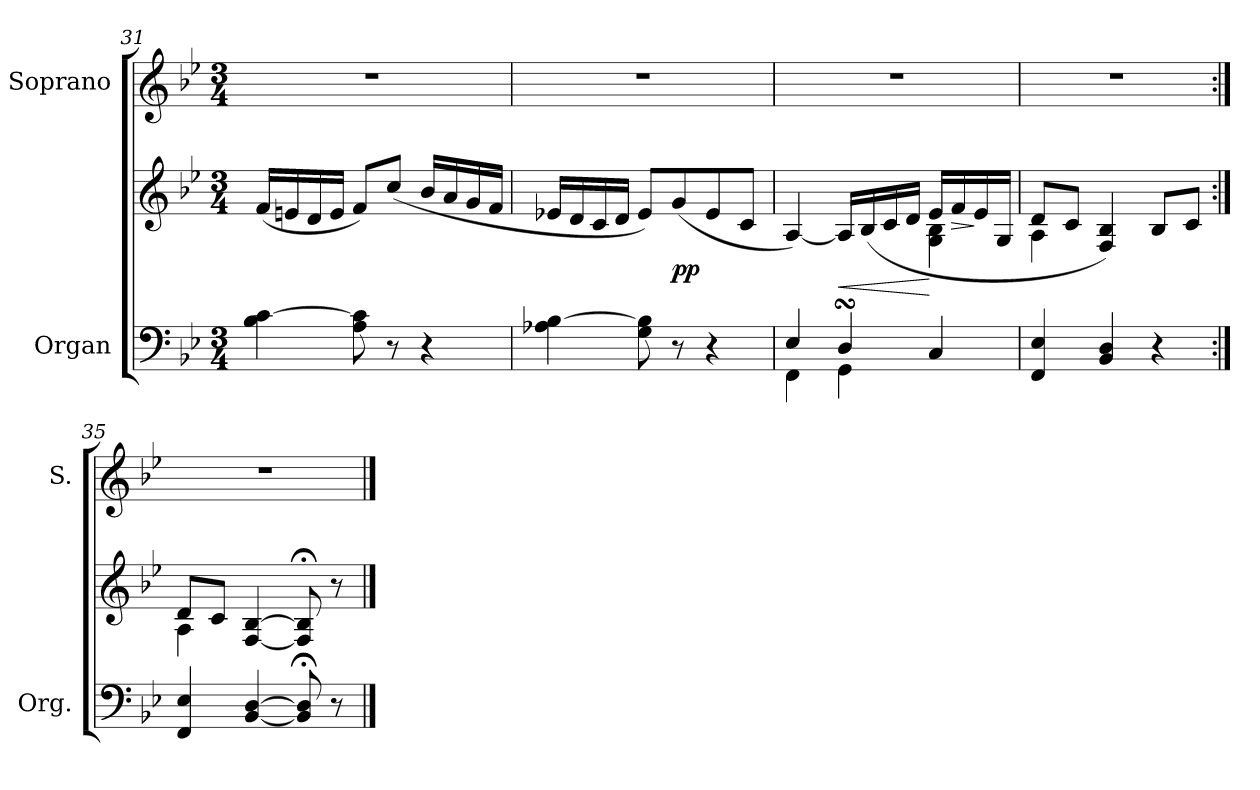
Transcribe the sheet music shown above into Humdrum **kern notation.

**kern	**kern	**dynam	**kern
*part2	*part2	*part2	*part1
*staff3	*staff2	*staff2/3	*staff1
*I"Organ	*	*	*I"Soprano
*I'Org.	*	*	*I'S.
!!LO:LB:g=z
*clefF4	*clefG2	*	*clefG2
*k[b-e-]	*k[b-e-]	*	*k[b-e-]
*B-:	*B-:	*	*B-:
*M3/4	*M3/4	*	*M3/4
=31	=31	=31	=31
!	!	!	!LO:N:vis=1
4B-i\ [4ci	(16fi/LL	.	2.r
.	16eni/	.	.
.	16di/	.	.
.	16ei/JJ	.	.
8Ai\ 8ci]	8fi/L)	.	.
8r	(8cci/J	.	.
4r	16b-i/LL	.	.
.	16ai/	.	.
.	16gi/	.	.
.	16fi/JJ	.	.
=32	=32	=32	=32
!	!	!	!LO:N:vis=1
4A-Xi\ [4B-i	16e-Xi/LL	.	2.r
.	16di/	.	.
.	16ci/	.	.
.	16di/JJ	.	.
8Gi\ 8B-i]	8e-i/L)	.	.
8r	(8gi/	pp	.
4r	8e-i/	.	.
.	8ci/J	.	.
=33	=33	=33	=33
*^	*^	*	*
!	!	!	!	!	!LO:N:vis=1
4E-i/	4FFi\	[4Ai/)	2ryy	.	2.r
!	!	!	!	!LO:HP:b	!
4DsSsSi/	4GGi\	16Ai/LL]	.	<	.
.	.	(16B-i/	.	.	.
.	.	16ci/	.	.	.
.	.	16di/JJ	.	.	.
4Ci/	4ryy	16e-i/LL	4Gi\ 4B-i	[	.
!	!	!	!	!LO:HP:b	!
.	.	16fi/	.	>	.
.	.	16e-i/	.	]	.
.	.	16Gi/JJ	.	.	.
*v	*v	*	*	*	*
=34	=34	=34	=34	=34
!	!	!	!	!LO:N:vis=1
4FFi/ 4E-i	8di/L	4Ai\	.	2.r
.	8ci/J	.	.	.
4BB-i/ 4Di	4Fi/ 4B-i)	2ryy	.	.
4r	8B-i/L	.	.	.
.	8ci/J	.	.	.
=35:|!	=35:|!	=35:|!	=35:|!	=35:|!
!	!	!	!	!LO:N:vis=1
4FFi/ 4E-i	8di/L	4Ai\	.	2.r
.	8ci/J	.	.	.
[4BB-i/ [4Di	[4Fi/ [4B-i	2ryy	.	.
8BB-i/]; 8Di];	8Fi/]; 8B-i];	.	.	.
8r	8r	.	.	.
*	*v	*v	*	*
==	==	==	==
*-	*-	*-	*-
